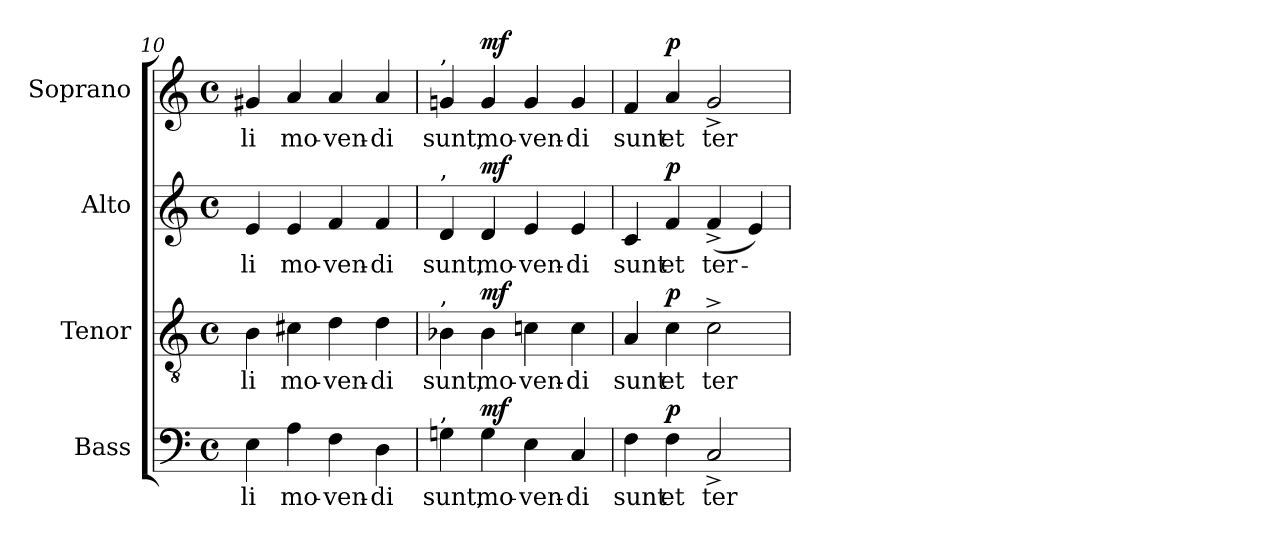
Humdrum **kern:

**kern	**text	**dynam	**kern	**text	**dynam	**kern	**text	**dynam	**kern	**text	**dynam
*part4	*part4	*part4	*part3	*part3	*part3	*part2	*part2	*part2	*part1	*part1	*part1
*staff4	*staff4	*staff4	*staff3	*staff3	*staff3	*staff2	*staff2	*staff2	*staff1	*staff1	*staff1
*I"Bass	*	*	*I"Tenor	*	*	*I"Alto	*	*	*I"Soprano	*	*
*I'B	*	*	*I'T	*	*	*I'A	*	*	*I'S	*	*
*clefF4	*	*	*clefGv2	*	*	*clefG2	*	*	*clefG2	*	*
*k[]	*	*	*k[]	*	*	*k[]	*	*	*k[]	*	*
*C:	*	*	*C:	*	*	*C:	*	*	*C:	*	*
*M4/4	*	*	*M4/4	*	*	*M4/4	*	*	*M4/4	*	*
*met(c)	*	*	*met(c)	*	*	*met(c)	*	*	*met(c)	*	*
=10	=10	=10	=10	=10	=10	=10	=10	=10	=10	=10	=10
!	!LO:LY:b	!	!	!LO:LY:b	!	!	!LO:LY:b	!	!	!LO:LY:b	!
4E	-li	.	4B	-li	.	4e	-li	.	4g#X	-li	.
!	!LO:LY:b	!	!	!LO:LY:b	!	!	!LO:LY:b	!	!	!LO:LY:b	!
4A	mo-	.	4c#X	mo-	.	4e	mo-	.	4a	mo-	.
!	!LO:LY:b	!	!	!LO:LY:b	!	!	!LO:LY:b	!	!	!LO:LY:b	!
4F	-ven-	.	4d	-ven-	.	4f	-ven-	.	4a	-ven-	.
!	!LO:LY:b	!	!	!LO:LY:b	!	!	!LO:LY:b	!	!	!LO:LY:b	!
4D	-di	.	4d	-di	.	4f	-di	.	4a	-di	.
=11	=11	=11	=11	=11	=11	=11	=11	=11	=11	=11	=11
!	!	!	!	!	!	!	!	!	!LO:TX:a:t=,	!	!
!	!	!	!	!	!	!LO:TX:a:t=,	!	!	!	!	!
!	!	!	!LO:TX:a:t=,	!	!	!	!	!	!	!	!
!LO:TX:a:t=,	!	!	!	!	!	!	!	!	!	!	!
!	!LO:LY:b	!	!	!LO:LY:b	!	!	!LO:LY:b	!	!	!LO:LY:b	!
4Gn	sunt,	.	4B-X	sunt,	.	4d	sunt,	.	4gn	sunt,	.
!	!LO:LY:b	!LO:DY:b	!	!LO:LY:b	!LO:DY:b	!	!LO:LY:b	!LO:DY:b	!	!LO:LY:b	!LO:DY:b
4G	mo-	mf	4B-	mo-	mf	4d	mo-	mf	4g	mo-	mf
!	!LO:LY:b	!	!	!LO:LY:b	!	!	!LO:LY:b	!	!	!LO:LY:b	!
4E	-ven-	.	4cn	-ven-	.	4e	-ven-	.	4g	-ven-	.
!	!LO:LY:b	!	!	!LO:LY:b	!	!	!LO:LY:b	!	!	!LO:LY:b	!
4C	-di	.	4c	-di	.	4e	-di	.	4g	-di	.
=12	=12	=12	=12	=12	=12	=12	=12	=12	=12	=12	=12
!	!LO:LY:b	!	!	!LO:LY:b	!	!	!LO:LY:b	!	!	!LO:LY:b	!
4F	sunt	.	4A	sunt	.	4c	sunt	.	4f	sunt	.
!	!LO:LY:b	!LO:DY:b	!	!LO:LY:b	!LO:DY:b	!	!LO:LY:b	!LO:DY:b	!	!LO:LY:b	!LO:DY:b
4F	et	p	4c	et	p	4f	et	p	4a	et	p
!	!LO:LY:b	!	!	!LO:LY:b	!	!	!LO:LY:b	!	!	!LO:LY:b	!
2C^	ter-	.	2c^	ter-	.	(<4f^	ter-	.	2g^	ter-	.
.	.	.	.	.	.	4e)	.	.	.	.	.
=	=	=	=	=	=	=	=	=	=	=	=
*-	*-	*-	*-	*-	*-	*-	*-	*-	*-	*-	*-
